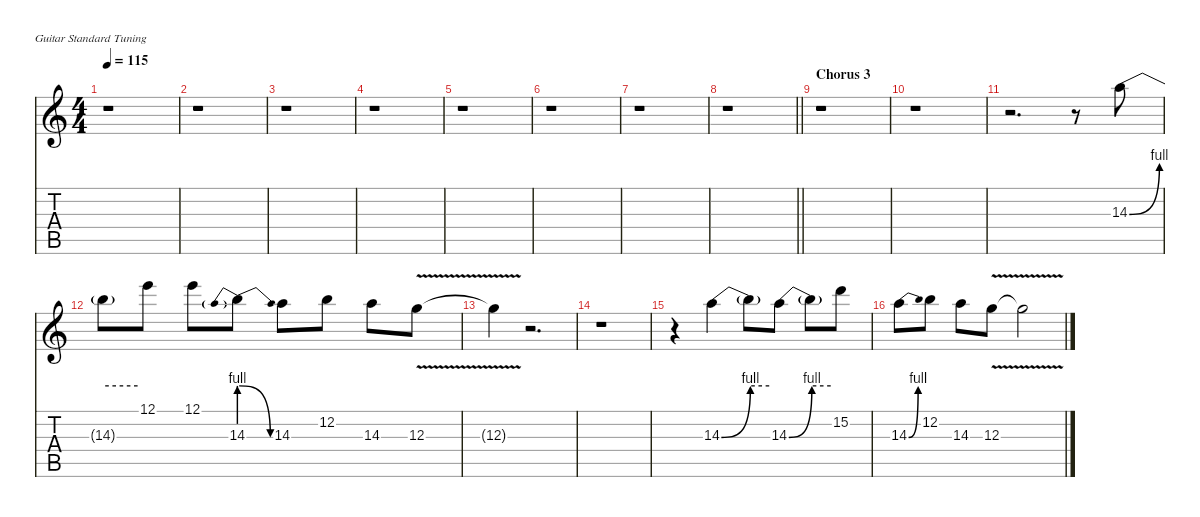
\defaultSystemsLayout 4
\hideDynamics
\bracketExtendMode nobrackets
\singleTrackTrackNamePolicy hidden
\multiTrackTrackNamePolicy hidden
\otherSystemsTrackNameOrientation horizontal
\track ("Guitar 2 Left" "od.guit.") {defaultSystemsLayout 8 instrument overdrivenguitar}
\staff {score tabs}
\tuning (E4 B3 G3 D3 A2 E2)
\ts (4 4)
\tempo 115
\clef g2
\ks c
r.1{dy f} |
r.1 |
r.1 |
r.1 |
r.1 |
r.1 |
r.1 |
\barLineRight lightlight
r.1 |
\section ("" "Chorus 3")
r.1 |
r.1 |
r.2{d} r.8 14.3{be (bend 0 0 60 4)}.8 |
14.3{be (hold 0 4 60 4) t}.8 12.1.8 12.1.8 14.3{be (prebendrelease 0 4 60 0)}.8 14.3.8 12.2.8 14.3.8 12.3{v}.8 |
12.3{v t}.4 r.2{d} |
r.1 |
r.4 14.3{be (bend 0 0 60 4)}.4 14.3{be (hold 0 4 60 4) t}.8 14.3{be (bend 0 0 60 4)}.8 14.3{be (hold 0 4 60 4) t}.8 15.2.8 |
14.3{be (bend 0 0 15 4)}.8 12.2.8 14.3.8 12.3{v}.8 12.3{v t}.2
